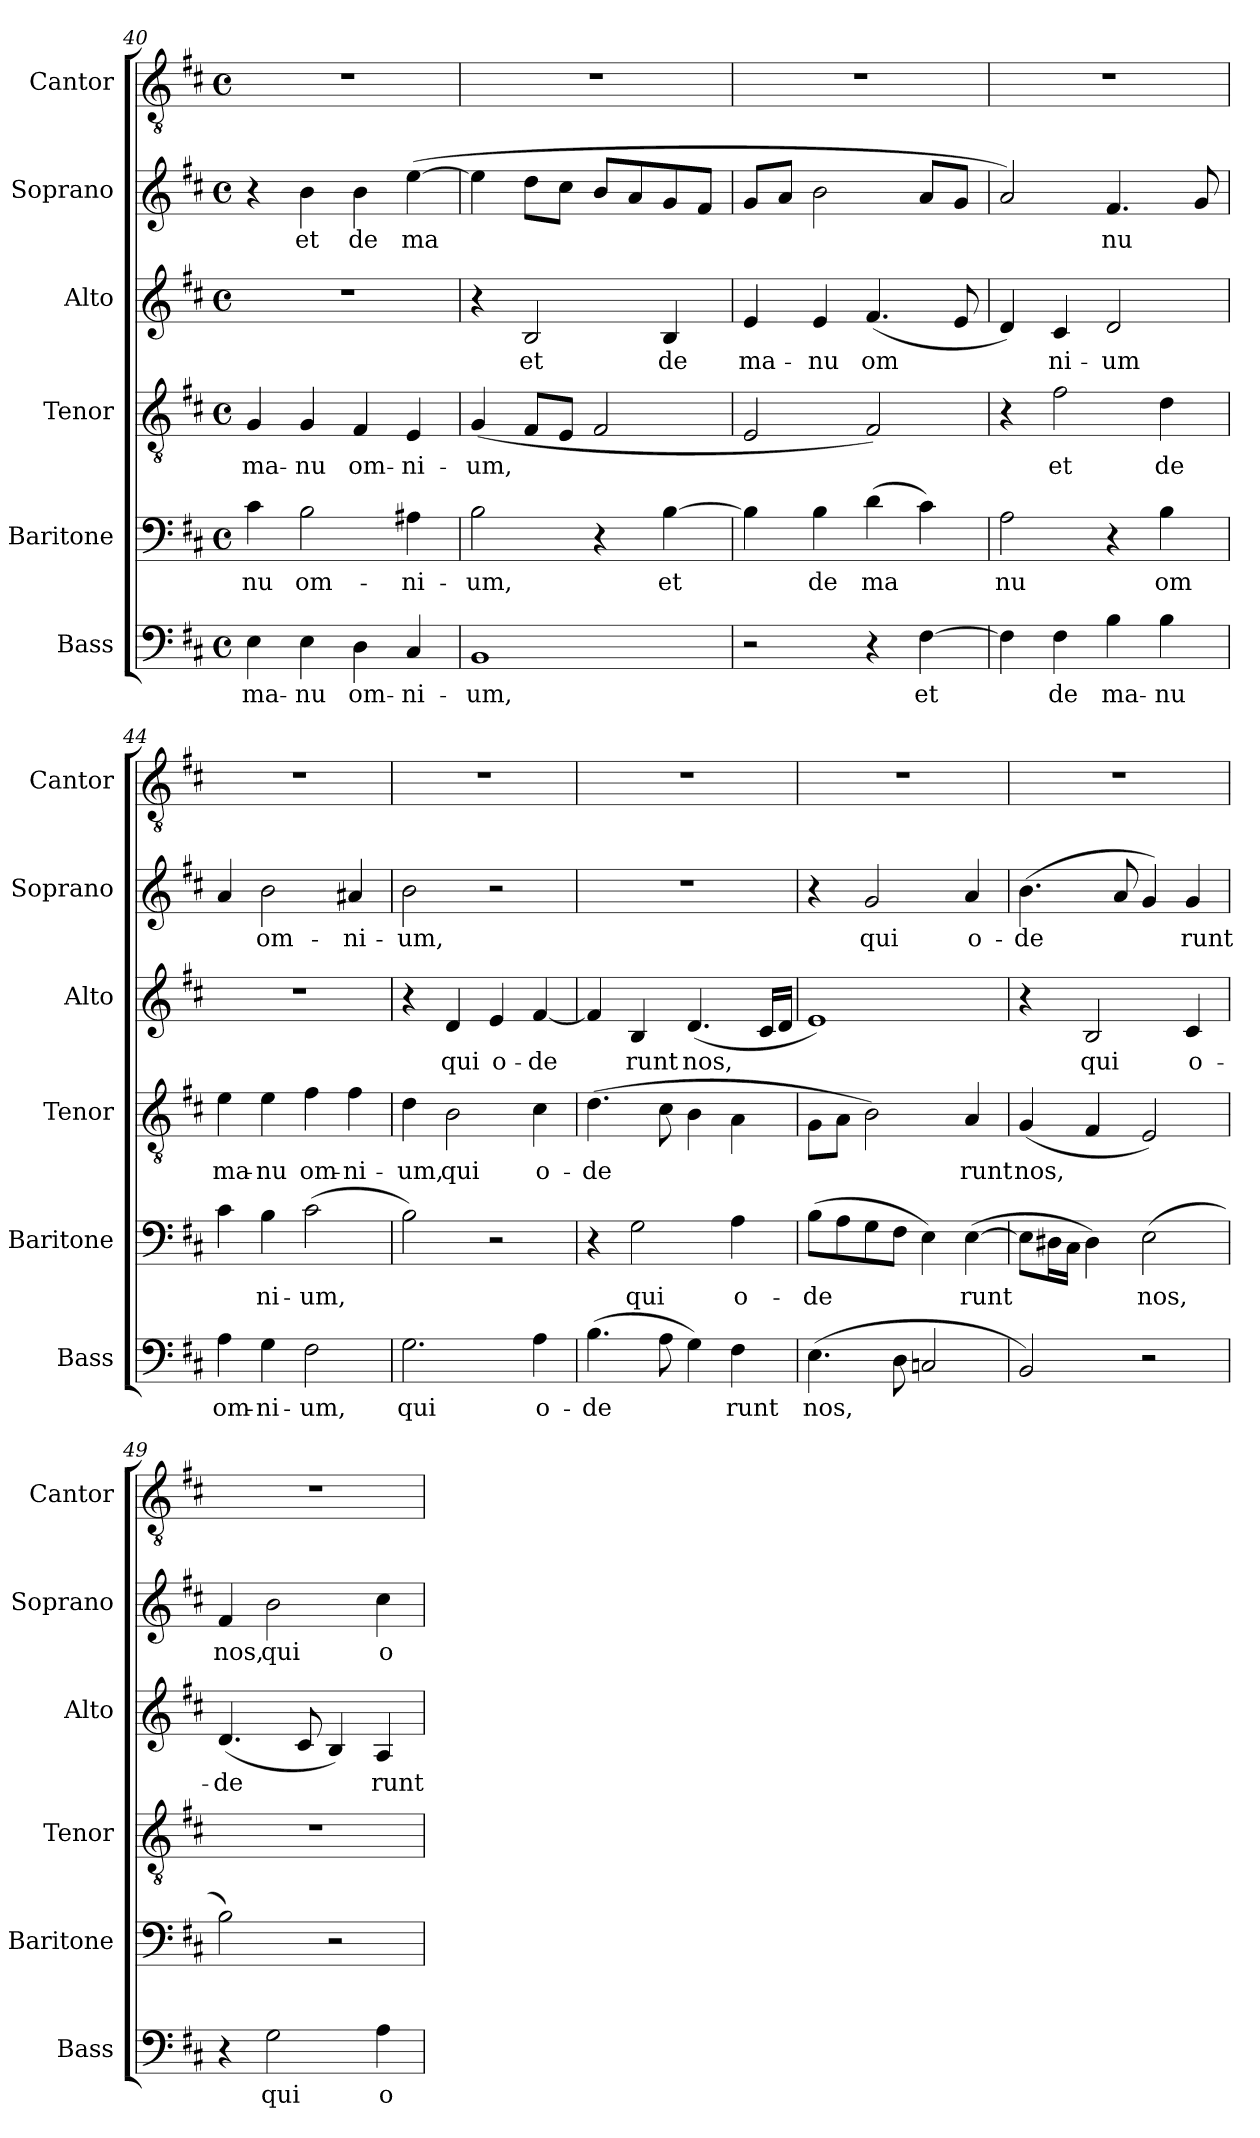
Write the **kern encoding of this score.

**kern	**text	**kern	**text	**kern	**text	**kern	**text	**kern	**text	**kern
*part6	*part6	*part5	*part5	*part4	*part4	*part3	*part3	*part2	*part2	*part1
*staff6	*staff6	*staff5	*staff5	*staff4	*staff4	*staff3	*staff3	*staff2	*staff2	*staff1
*I"Bass	*	*I"Baritone	*	*I"Tenor	*	*I"Alto	*	*I"Soprano	*	*I"Cantor
*I'Bass	*	*I'Baritone	*	*I'Tenor	*	*I'Alto	*	*I'Soprano	*	*I'Cantor
*clefF4	*	*clefF4	*	*clefGv2	*	*clefG2	*	*clefG2	*	*clefGv2
*k[f#c#]	*	*k[f#c#]	*	*k[f#c#]	*	*k[f#c#]	*	*k[f#c#]	*	*k[f#c#]
*D:	*	*D:	*	*D:	*	*D:	*	*D:	*	*D:
*M4/4	*	*M4/4	*	*M4/4	*	*M4/4	*	*M4/4	*	*M4/4
*met(c)	*	*met(c)	*	*met(c)	*	*met(c)	*	*met(c)	*	*met(c)
=40	=40	=40	=40	=40	=40	=40	=40	=40	=40	=40
!	!LO:LY:b	!	!LO:LY:b	!	!LO:LY:b	!	!	!	!	!
4E\	ma-	4c#\	-nu	4G/	ma-	1r	.	4r	.	1r
!	!LO:LY:b	!	!LO:LY:b	!	!LO:LY:b	!	!	!	!LO:LY:b	!
4E\	-nu	2B\	om-	4G/	-nu	.	.	4b\	et	.
!	!LO:LY:b	!	!	!	!LO:LY:b	!	!	!	!LO:LY:b	!
4D\	om-	.	.	4F#/	om-	.	.	4b\	de	.
!	!LO:LY:b	!	!LO:LY:b	!	!LO:LY:b	!	!	!	!LO:LY:b	!
4C#/	-ni-	4A#X\	-ni-	4E/	-ni-	.	.	(>[4ee\	ma	.
=41	=41	=41	=41	=41	=41	=41	=41	=41	=41	=41
!	!LO:LY:b	!	!LO:LY:b	!	!LO:LY:b	!	!	!	!	!
1BB	-um,	2B\	-um,	(<4G/	-um,	4r	.	4ee\]	.	1r
!	!	!	!	!	!	!	!LO:LY:b	!	!	!
.	.	.	.	8F#/L	.	2B/	et	8dd\L	.	.
.	.	.	.	8E/J	.	.	.	8cc#\J	.	.
.	.	4r	.	2F#/	.	.	.	8b/L	.	.
.	.	.	.	.	.	.	.	8a/	.	.
!	!	!	!LO:LY:b	!	!	!	!LO:LY:b	!	!	!
.	.	[4B\	et	.	.	4B/	de	8g/	.	.
.	.	.	.	.	.	.	.	8f#/J	.	.
=42	=42	=42	=42	=42	=42	=42	=42	=42	=42	=42
!	!	!	!	!	!	!	!LO:LY:b	!	!	!
2r	.	4B\]	.	2E/	.	4e/	ma-	8g/L	.	1r
.	.	.	.	.	.	.	.	8a/J	.	.
!	!	!	!LO:LY:b	!	!	!	!LO:LY:b	!	!	!
.	.	4B\	de	.	.	4e/	-nu	2b\	.	.
!	!	!	!LO:LY:b	!	!	!	!LO:LY:b	!	!	!
4r	.	(>4d\	ma	2F#/)	.	(<4.f#/	om	.	.	.
!	!LO:LY:b	!	!	!	!	!	!	!	!	!
[4F#\	et	4c#\)	.	.	.	.	.	8a/L	.	.
.	.	.	.	.	.	8e/	.	8g/J	.	.
=43	=43	=43	=43	=43	=43	=43	=43	=43	=43	=43
!	!	!	!LO:LY:b	!	!	!	!	!	!	!
4F#\]	.	2A\	nu	4r	.	4d/)	.	2a/)	.	1r
!	!LO:LY:b	!	!	!	!LO:LY:b	!	!LO:LY:b	!	!	!
4F#\	de	.	.	2f#\	et	4c#/	ni-	.	.	.
!	!LO:LY:b	!	!	!	!	!	!LO:LY:b	!	!LO:LY:b	!
4B\	ma-	4r	.	.	.	2d/	-um	4.f#/	nu	.
!	!LO:LY:b	!	!LO:LY:b	!	!LO:LY:b	!	!	!	!	!
4B\	-nu	4B\	om	4d\	de	.	.	.	.	.
.	.	.	.	.	.	.	.	8g/	.	.
!!LO:LB:g=z
=44	=44	=44	=44	=44	=44	=44	=44	=44	=44	=44
!	!LO:LY:b	!	!	!	!LO:LY:b	!	!	!	!	!
4A\	om-	4c#\	.	4e\	ma-	1r	.	4a/	.	1r
!	!LO:LY:b	!	!LO:LY:b	!	!LO:LY:b	!	!	!	!LO:LY:b	!
4G\	-ni-	4B\	ni-	4e\	-nu	.	.	2b\	om-	.
!	!LO:LY:b	!	!LO:LY:b	!	!LO:LY:b	!	!	!	!	!
2F#\	-um,	(>2c#\	-um,	4f#\	om-	.	.	.	.	.
!	!	!	!	!	!LO:LY:b	!	!	!	!LO:LY:b	!
.	.	.	.	4f#\	-ni-	.	.	4a#X/	-ni-	.
=45	=45	=45	=45	=45	=45	=45	=45	=45	=45	=45
!	!LO:LY:b	!	!	!	!LO:LY:b	!	!	!	!LO:LY:b	!
2.G\	qui	2B\)	.	4d\	-um,	4r	.	2b\	-um,	1r
!	!	!	!	!	!LO:LY:b	!	!LO:LY:b	!	!	!
.	.	.	.	2B\	qui	4d/	qui	.	.	.
!	!	!	!	!	!	!	!LO:LY:b	!	!	!
.	.	2r	.	.	.	4e/	o-	2r	.	.
!	!LO:LY:b	!	!	!	!LO:LY:b	!	!LO:LY:b	!	!	!
4A\	o-	.	.	4c#\	o-	[4f#/	-de	.	.	.
=46	=46	=46	=46	=46	=46	=46	=46	=46	=46	=46
!	!LO:LY:b	!	!	!	!LO:LY:b	!	!	!	!	!
(>4.B\	-de	4r	.	(>4.d\	-de	4f#/]	.	1r	.	1r
!	!	!	!LO:LY:b	!	!	!	!LO:LY:b	!	!	!
.	.	2G\	qui	.	.	4B/	runt	.	.	.
8A\	.	.	.	8c#\	.	.	.	.	.	.
!	!	!	!	!	!	!	!LO:LY:b	!	!	!
4G\)	.	.	.	4B\	.	(<4.d/	nos,	.	.	.
!	!LO:LY:b	!	!LO:LY:b	!	!	!	!	!	!	!
4F#\	runt	4A\	o-	4A\	.	.	.	.	.	.
.	.	.	.	.	.	16c#/LL	.	.	.	.
.	.	.	.	.	.	16d/JJ	.	.	.	.
=47	=47	=47	=47	=47	=47	=47	=47	=47	=47	=47
!	!LO:LY:b	!	!LO:LY:b	!	!	!	!	!	!	!
(>4.E\	nos,	(>8B\L	-de	8G\L	.	1e)	.	4r	.	1r
.	.	8A\	.	8A\J	.	.	.	.	.	.
!	!	!	!	!	!	!	!	!	!LO:LY:b	!
.	.	8G\	.	2B\)	.	.	.	2g/	qui	.
8D\	.	8F#\J	.	.	.	.	.	.	.	.
2Cn/	.	4E\)	.	.	.	.	.	.	.	.
!	!	!	!LO:LY:b	!	!LO:LY:b	!	!	!	!LO:LY:b	!
.	.	(>[4E\	runt	4A/	runt	.	.	4a/	o-	.
=48	=48	=48	=48	=48	=48	=48	=48	=48	=48	=48
!	!	!	!	!	!LO:LY:b	!	!	!	!LO:LY:b	!
2BB/)	.	8E\L]	.	(<4G/	nos,	4r	.	(<4.b\	-de	1r
.	.	16D#X\L	.	.	.	.	.	.	.	.
.	.	16C#\JJ	.	.	.	.	.	.	.	.
!	!	!	!	!	!	!	!LO:LY:b	!	!	!
.	.	4D#\)	.	4F#/	.	2B/	qui	.	.	.
.	.	.	.	.	.	.	.	8a/	.	.
!	!	!	!LO:LY:b	!	!	!	!	!	!	!
2r	.	(>2E\	nos,	2E/)	.	.	.	4g/)	.	.
!	!	!	!	!	!	!	!LO:LY:b	!	!LO:LY:b	!
.	.	.	.	.	.	4c#/	o-	4g/	runt	.
=49	=49	=49	=49	=49	=49	=49	=49	=49	=49	=49
!	!	!	!	!	!	!	!LO:LY:b	!	!LO:LY:b	!
4r	.	2B\)	.	1r	.	(<4.d/	-de	4f#/	nos,	1r
!	!LO:LY:b	!	!	!	!	!	!	!	!LO:LY:b	!
2G\	qui	.	.	.	.	.	.	2b\	qui	.
.	.	.	.	.	.	8c#/	.	.	.	.
.	.	2r	.	.	.	4B/)	.	.	.	.
!	!LO:LY:b	!	!	!	!	!	!LO:LY:b	!	!LO:LY:b	!
4A\	o-	.	.	.	.	4A/	runt	4cc#\	o-	.
=	=	=	=	=	=	=	=	=	=	=
*-	*-	*-	*-	*-	*-	*-	*-	*-	*-	*-
